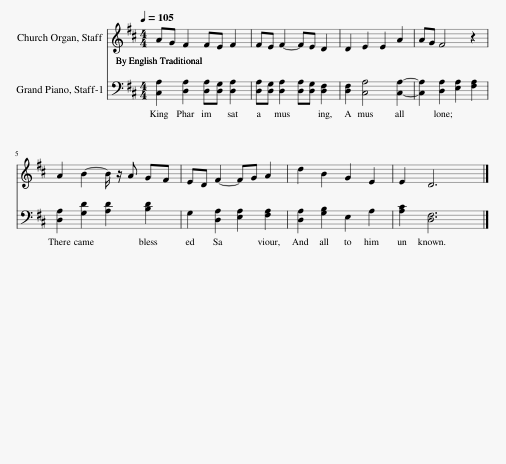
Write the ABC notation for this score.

X:1
%%score 1 2
L:1/8
Q:1/4=105
M:4/4
I:linebreak $
K:D
V:1 treble
V:2 bass
V:1
 AG F2 FE F2 | FE F2- FE D2 | D2 E2 E2 A2 | AG F4 z2 |$ A2 B2- B/ z/ A GF | %5
 ED F2- FG A2 | d2 B2 G2 E2 | E2 D6 |] %8
V:2
 [C,A,]2 [D,A,]2 [D,A,][D,G,] [D,A,]2 | [D,A,][D,G,] [D,A,]2 [D,A,][D,G,] [D,F,]2 | [D,F,]2 [C,A,]4 [C,A,]2- | [C,A,]2 [D,A,]2 [E,A,]2 [F,A,]2 |$ [D,A,]2 [G,D]2 [A,D]2 [B,D]2 | %5
 G,2 [D,A,]2 [E,A,]2 [F,A,]2 | [D,A,]2 [G,B,]2 E,2 A,2 | [A,C]2 [D,F,]6 |] %8
